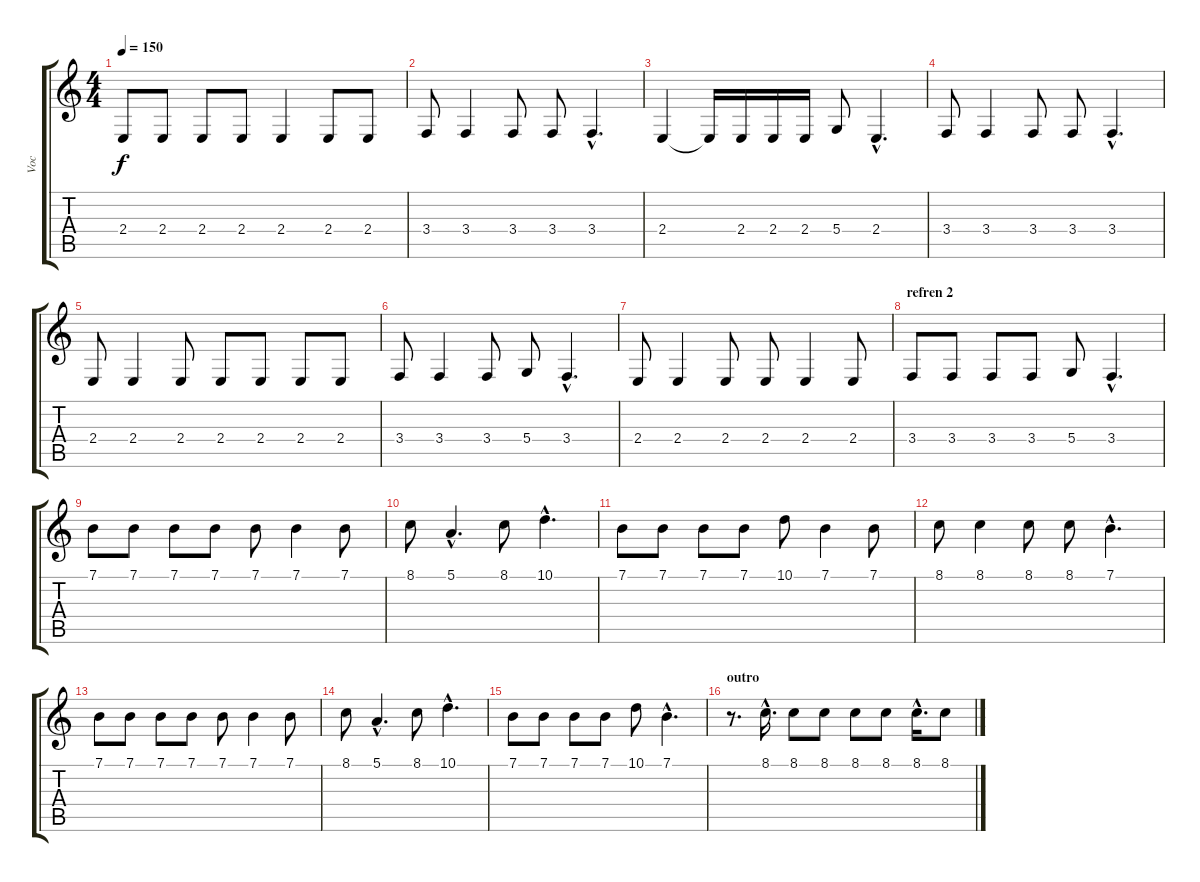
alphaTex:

\track ("Voc" "Voc") {instrument voiceoohs}
\staff {score tabs}
\tuning (E4 B3 G3 D3 A2 E2) {hide}
\ts (4 4)
\tempo 150
\clef g2
\ks c
2.4.8{dy f} 2.4.8 2.4.8 2.4.8 2.4.4 2.4.8 2.4.8 |
3.4.8 3.4.4 3.4.8 3.4.8 3.4{hac}.4{d} |
2.4.4 2.4{t}.16 2.4.16 2.4.16 2.4.16 5.4.8 2.4{hac}.4{d} |
3.4.8 3.4.4 3.4.8 3.4.8 3.4{hac}.4{d} |
2.4.8 2.4.4 2.4.8 2.4.8 2.4.8 2.4.8 2.4.8 |
3.4.8 3.4.4 3.4.8 5.4.8 3.4{hac}.4{d} |
2.4.8 2.4.4 2.4.8 2.4.8 2.4.4 2.4.8 |
\section ("" "refren 2")
3.4.8 3.4.8 3.4.8 3.4.8 5.4.8 3.4{hac}.4{d} |
7.1.8 7.1.8 7.1.8 7.1.8 7.1.8 7.1.4 7.1.8 |
8.1.8 5.1{hac}.4{d} 8.1.8 10.1{hac}.4{d} |
7.1.8 7.1.8 7.1.8 7.1.8 10.1.8 7.1.4 7.1.8 |
8.1.8 8.1.4 8.1.8 8.1.8 7.1{hac}.4{d} |
7.1.8 7.1.8 7.1.8 7.1.8 7.1.8 7.1.4 7.1.8 |
8.1.8 5.1{hac}.4{d} 8.1.8 10.1{hac}.4{d} |
7.1.8 7.1.8 7.1.8 7.1.8 10.1.8 7.1{hac}.4{d} |
\section ("" "outro")
r.8{d} 8.1{hac}.16{d} 8.1.8 8.1.8 8.1.8 8.1.8 8.1{hac}.16{d} 8.1.8
